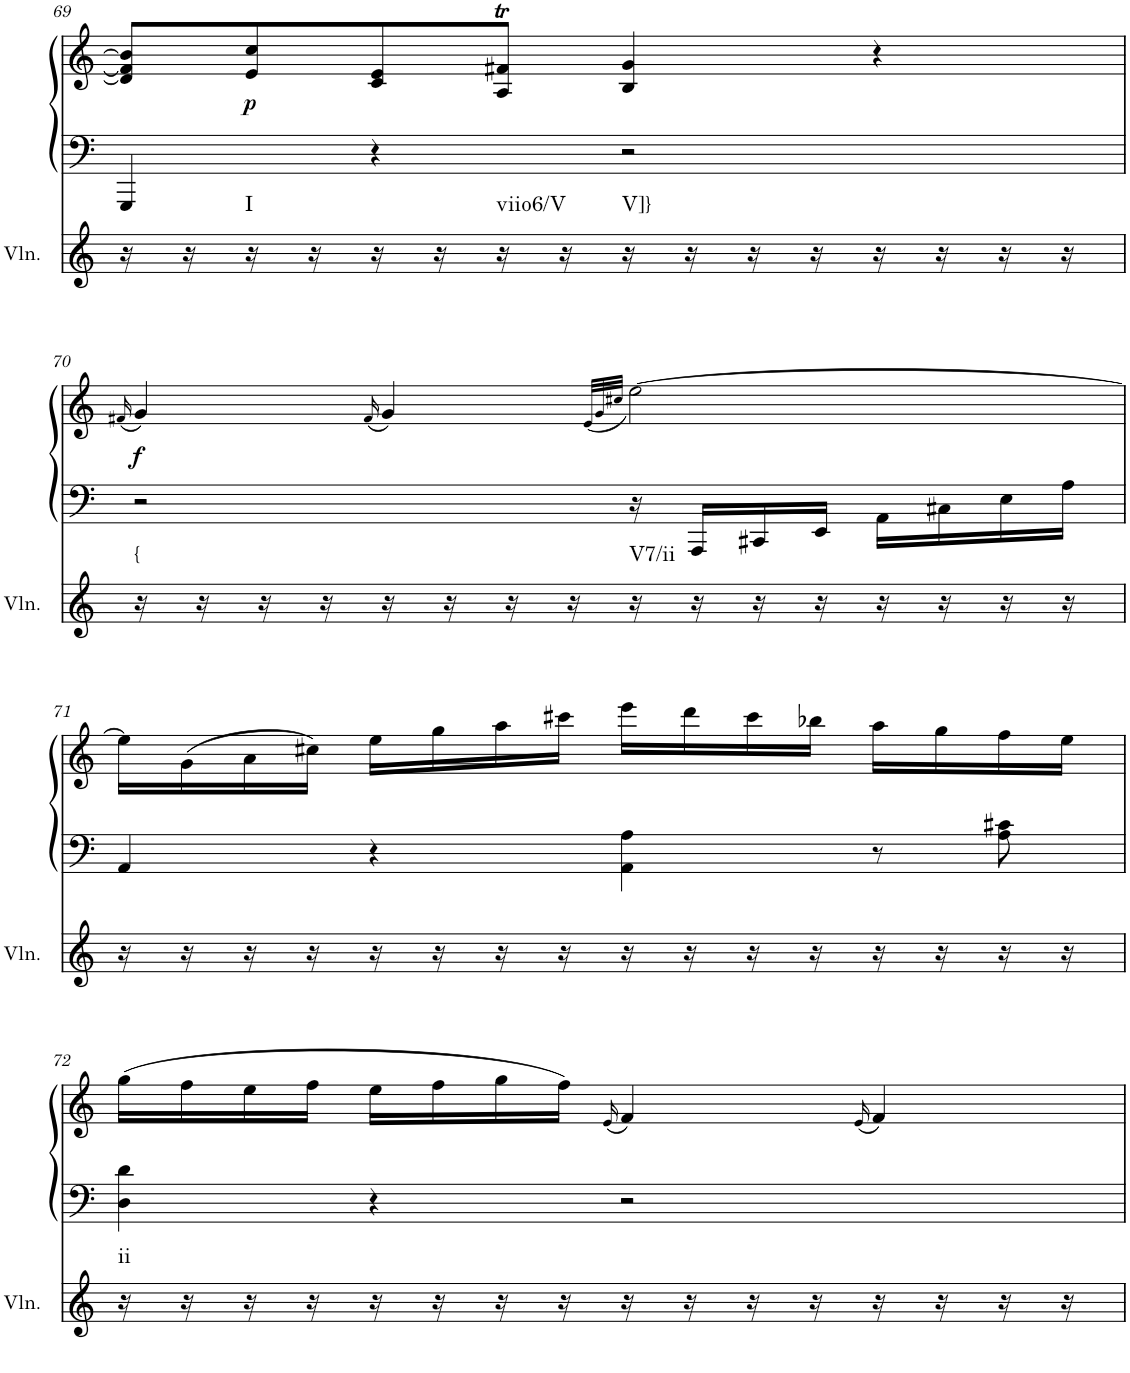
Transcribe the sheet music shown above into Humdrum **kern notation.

**kern	**harte	**kern	**kern	**dynam
*part2	*part2	*part1	*part1	*part1
*staff3	*	*staff2	*staff1	*staff1/2
*I"Violin	*	*I"Klavier linke Hand	*	*
*I'Vln.	*	*	*	*
!!LO:PB:g=z
*clefG2	*	*clefF4	*clefG2	*
*k[]	*	*k[]	*k[]	*
*M4/4	*	*M4/4	*M4/4	*
=69	=69	=69	=69	=69
16r	.	4GGG/	8d/] 8f/] 8b/]L	.
16r	.	.	.	.
!	!LO:H:kt=I	!	!	!LO:DY:b
16r	N	.	8e/ 8cc/	p
16r	.	.	.	.
16r	.	4r	8c/ 8e/	.
16r	.	.	.	.
!	!LO:H:kt=viio6/V	!	!	!
16r	N	.	8A/T 8f#X/TJ	.
16r	.	.	.	.
!	!LO:H:kt=V]}	!	!	!
16r	N	2r	4B/ 4g/	.
16r	.	.	.	.
16r	.	.	.	.
16r	.	.	.	.
16r	.	.	4r	.
16r	.	.	.	.
16r	.	.	.	.
16r	.	.	.	.
!!LO:LB:g=z
=70	=70	=70	=70	=70
.	.	.	(16qf#X/	.
!	!LO:H:kt={	!	!	!LO:DY:b
16r	N	2r	4g/)	f
16r	.	.	.	.
16r	.	.	.	.
16r	.	.	.	.
.	.	.	(16qf#/	.
16r	.	.	4g/)	.
16r	.	.	.	.
16r	.	.	.	.
16r	.	.	.	.
.	.	.	(32qe/LLL	.
.	.	.	32qg/	.
.	.	.	32qcc#X/JJJ	.
!	!LO:H:kt=V7/ii	!	!	!
16r	N	16r	[2ee\)	.
16r	.	16AAA/LL	.	.
16r	.	16CC#X/	.	.
16r	.	16EE/JJ	.	.
16r	.	16AA\LL	.	.
16r	.	16C#X\	.	.
16r	.	16E\	.	.
16r	.	16A\JJ	.	.
!!LO:LB:g=z
=71	=71	=71	=71	=71
16r	.	4AA/	16ee\LL]	.
16r	.	.	(16g\	.
16r	.	.	16a\	.
16r	.	.	16cc#X\JJ)	.
16r	.	4r	16ee\LL	.
16r	.	.	16gg\	.
16r	.	.	16aa\	.
16r	.	.	16ccc#X\JJ	.
16r	.	4AA\ 4A\	16eee\LL	.
16r	.	.	16ddd\	.
16r	.	.	16ccc#\	.
16r	.	.	16bb-X\JJ	.
16r	.	8r	16aa\LL	.
16r	.	.	16gg\	.
16r	.	8A\ 8c#X\	16ff\	.
16r	.	.	16ee\JJ	.
!!LO:LB:g=z
=72	=72	=72	=72	=72
!	!LO:H:kt=ii	!	!	!
16r	N	4D\ 4d\	(16gg\LL	.
16r	.	.	16ff\	.
16r	.	.	16ee\	.
16r	.	.	16ff\JJ	.
16r	.	4r	16ee\LL	.
16r	.	.	16ff\	.
16r	.	.	16gg\	.
16r	.	.	16ff\JJ)	.
.	.	.	(16qe/	.
16r	.	2r	4f/)	.
16r	.	.	.	.
16r	.	.	.	.
16r	.	.	.	.
.	.	.	(16qe/	.
16r	.	.	4f/)	.
16r	.	.	.	.
16r	.	.	.	.
16r	.	.	.	.
=	=	=	=	=
*-	*-	*-	*-	*-
